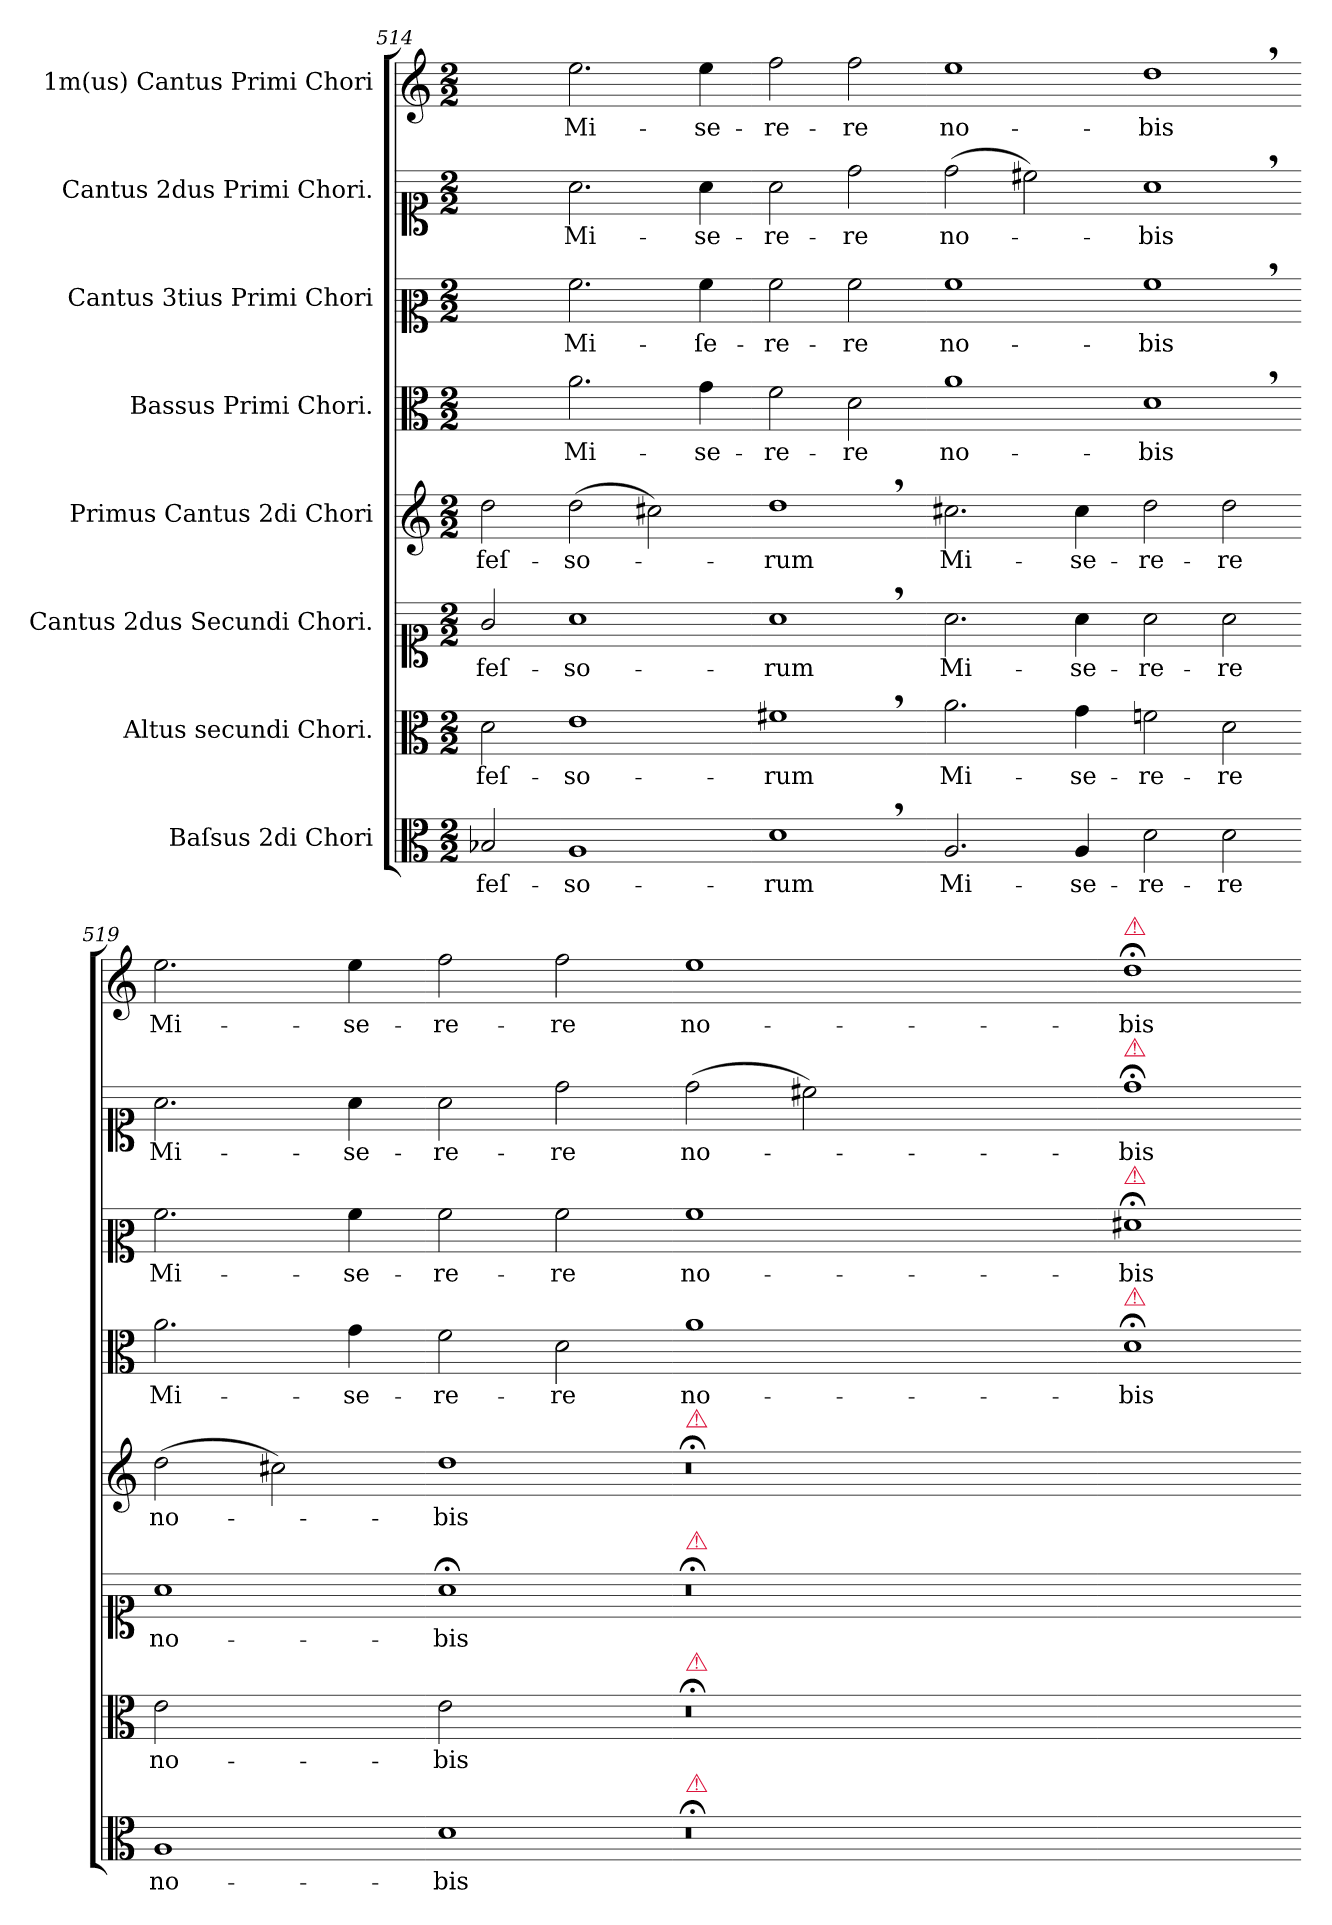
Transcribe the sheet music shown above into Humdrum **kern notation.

**kern	**text	**kern	**text	**kern	**text	**kern	**text	**kern	**text	**kern	**text	**kern	**text	**kern	**text
*part8	*part8	*part7	*part7	*part6	*part6	*part5	*part5	*part4	*part4	*part3	*part3	*part2	*part2	*part1	*part1
*staff8	*staff8	*staff7	*staff7	*staff6	*staff6	*staff5	*staff5	*staff4	*staff4	*staff3	*staff3	*staff2	*staff2	*staff1	*staff1
*I"Baſsus 2di Chori	*	*I"Altus secundi Chori.	*	*I"Cantus 2dus Secundi Chori.	*	*I"Primus Cantus 2di Chori	*	*I"Bassus Primi Chori.	*	*I"Cantus 3tius Primi Chori	*	*I"Cantus 2dus Primi Chori.	*	*I"1m(us) Cantus Primi Chori	*
*clefC3	*	*clefC3	*	*clefC1	*	*clefG2	*	*clefC3	*	*clefC2	*	*clefC1	*	*clefG2	*
*k[]	*	*k[]	*	*k[]	*	*k[]	*	*k[]	*	*k[]	*	*k[]	*	*k[]	*
*M2/2	*	*M2/2	*	*M2/2	*	*M2/2	*	*M2/2	*	*M2/2	*	*M2/2	*	*M2/2	*
=514	=514	=514	=514	=514	=514	=514	=514	=514	=514	=514	=514	=514	=514	=514	=514
2B-X/	-feſ-	2d\	-feſ-	2g/	-feſ-	2dd\	-feſ-	2ryy	.	2ryy	.	2ryy	.	2ryy	.
=515-	=515-	=515-	=515-	=515-	=515-	=515-	=515-	=515-	=515-	=515-	=515-	=515-	=515-	=515-	=515-
1A	-so-	1e	-so-	1a	-so-	(2dd\	-so-	2.a\	Mi-	2.a\	Mi-	2.a\	Mi-	2.ee\	Mi-
.	.	.	.	.	.	2cc#X\)	.	.	.	.	.	.	.	.	.
.	.	.	.	.	.	.	.	4g\	-se-	4a\	-ſe-	4a\	-se-	4ee\	-se-
=516-	=516-	=516-	=516-	=516-	=516-	=516-	=516-	=516-	=516-	=516-	=516-	=516-	=516-	=516-	=516-
1d,	-rum	1f#X,	-rum	1a,	-rum	1dd,	-rum	2f\	-re-	2a\	-re-	2a\	-re-	2ff\	-re-
.	.	.	.	.	.	.	.	2d\	-re	2a\	-re	2dd\	-re	2ff\	-re
=517-	=517-	=517-	=517-	=517-	=517-	=517-	=517-	=517-	=517-	=517-	=517-	=517-	=517-	=517-	=517-
2.A/	Mi-	2.a\	Mi-	2.a\	Mi-	2.cc#X\	Mi-	1a	no-	1a	no-	(2dd\	no-	1ee	no-
.	.	.	.	.	.	.	.	.	.	.	.	2cc#X\)	.	.	.
4A/	-se-	4g\	-se-	4a\	-se-	4cc#\	-se-	.	.	.	.	.	.	.	.
=518-	=518-	=518-	=518-	=518-	=518-	=518-	=518-	=518-	=518-	=518-	=518-	=518-	=518-	=518-	=518-
2d\	-re-	2fn\	-re-	2a\	-re-	2dd\	-re-	1d,	-bis	1a,	-bis	1a,	-bis	1dd,	-bis
2d\	-re	2d\	-re	2a\	-re	2dd\	-re	.	.	.	.	.	.	.	.
=519-	=519-	=519-	=519-	=519-	=519-	=519-	=519-	=519-	=519-	=519-	=519-	=519-	=519-	=519-	=519-
1A	no-	2e\	no-	1a	no-	(2dd\	no-	2.a\	Mi-	2.a\	Mi-	2.a\	Mi-	2.ee\	Mi-
.	.	2e\yy	.	.	.	2cc#X\)	.	.	.	.	.	.	.	.	.
.	.	.	.	.	.	.	.	4g\	-se-	4a\	-se-	4a\	-se-	4ee\	-se-
=520-	=520-	=520-	=520-	=520-	=520-	=520-	=520-	=520-	=520-	=520-	=520-	=520-	=520-	=520-	=520-
1d	-bis	2e\	-bis	1a;	-bis	1dd	-bis	2f\	-re-	2a\	-re-	2a\	-re-	2ff\	-re-
.	.	2e\yy	.	.	.	.	.	2d\	-re	2a\	-re	2dd\	-re	2ff\	-re
=521-	=521-	=521-	=521-	=521-	=521-	=521-	=521-	=521-	=521-	=521-	=521-	=521-	=521-	=521-	=521-
!	!	!	!	!	!	!LO:TX:a:color=crimson:t=⚠	!	!	!	!	!	!	!	!	!
!	!	!	!	!LO:TX:a:color=crimson:t=⚠	!	!	!	!	!	!	!	!	!	!	!
!	!	!LO:TX:a:color=crimson:t=⚠	!	!	!	!	!	!	!	!	!	!	!	!	!
!LO:TX:a:color=crimson:t=⚠	!	!	!	!	!	!	!	!	!	!	!	!	!	!	!
0r;	.	0r;	.	0r;	.	0r;	.	1a	no-	1a	no-	(2dd\	no-	1ee	no-
.	.	.	.	.	.	.	.	.	.	.	.	2cc#X\)	.	.	.
.	.	.	.	.	.	.	.	1ryy	.	1ryy	.	1ryy	.	1ryy	.
=522-	=522-	=522-	=522-	=522-	=522-	=522-	=522-	=522-	=522-	=522-	=522-	=522-	=522-	=522-	=522-
!	!	!	!	!	!	!	!	!	!	!	!	!	!	!LO:TX:a:color=crimson:t=⚠	!
!	!	!	!	!	!	!	!	!	!	!	!	!LO:TX:a:color=crimson:t=⚠	!	!	!
!	!	!	!	!	!	!	!	!	!	!LO:TX:a:color=crimson:t=⚠	!	!	!	!	!
!	!	!	!	!	!	!	!	!LO:TX:a:color=crimson:t=⚠	!	!	!	!	!	!	!
1ryy	.	1ryy	.	1ryy	.	1ryy	.	1d;	-bis	1f#X;	-bis	1dd;	-bis	1dd;	-bis
=-	=-	=-	=-	=-	=-	=-	=-	=-	=-	=-	=-	=-	=-	=-	=-
*-	*-	*-	*-	*-	*-	*-	*-	*-	*-	*-	*-	*-	*-	*-	*-
